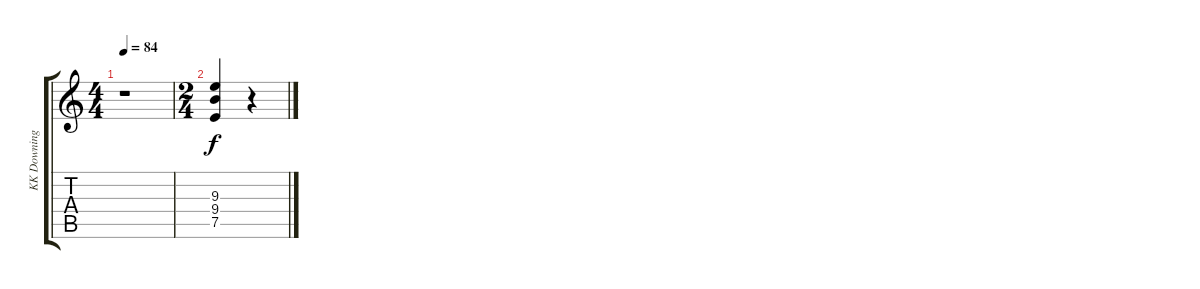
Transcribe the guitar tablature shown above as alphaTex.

\track ("KK Downing" "KK Downing") {instrument distortionguitar}
\staff {score tabs}
\tuning (E4 B3 G3 D3 A2 E2) {hide}
\ts (4 4)
\tempo 84
\clef g2
\ks c
r.1{dy f} |
\ts (2 4)
(9.3 9.4 7.5).4 r.4
